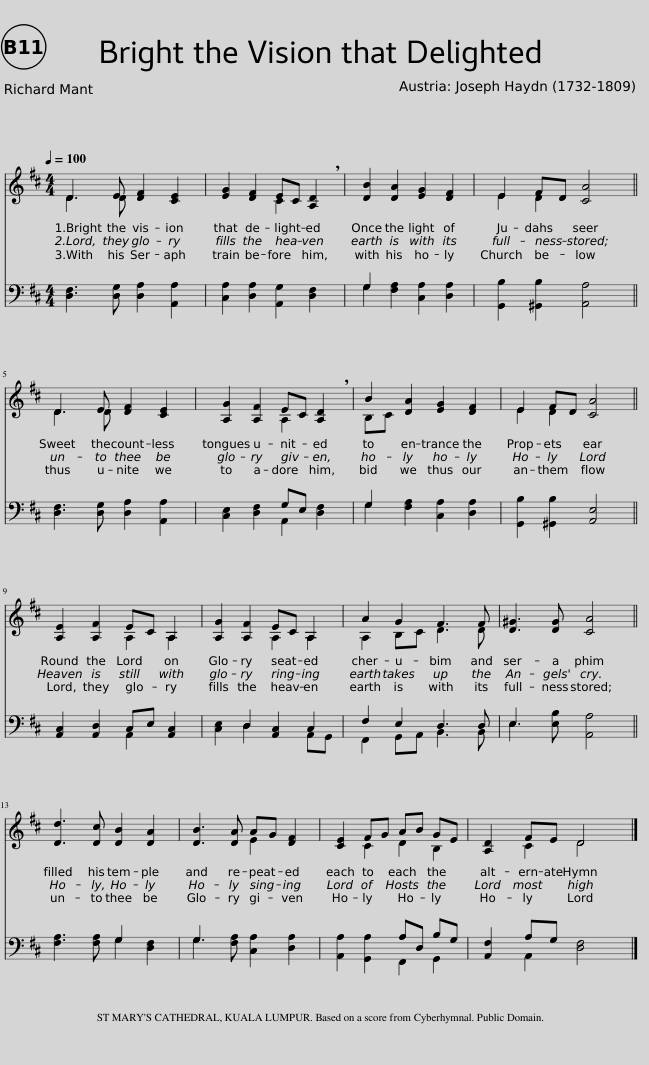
X:1
%%score ( 1 2 ) ( 3 4 )
L:1/8
Q:1/4=100
M:4/4
I:linebreak $
K:D
V:1 treble
V:2 treble
V:3 bass
V:4 bass
V:1
 D3 E [DF]2 [CE]2 | [EG]2 [DF]2 EC !breath![A,D]2 | [DB]2 [DA]2 [EG]2 [DF]2 | E2 FD [CA]4 ||$ D3 E [DF]2 [CE]2 | %5
 [A,G]2 [A,F]2 EC !breath![A,D]2 | B2 [DA]2 [EG]2 [DF]2 | E2 FD [CA]4 ||$ [A,E]2 [A,F]2 EC A,2 | [A,G]2 [A,F]2 EC A,2 | %10
 A2 G2 F3 F | [D^G]3 [DG] [CA]4 ||$ [Dd]3 [Dc] [DB]2 [DA]2 | [DB]3 [DA] AG [DF]2 | [CE]2 FG AB GE | %15
 [A,D]2 FE D4 |] %16
V:2
 D3 D x4 | x4 C2 x2 | x8 | E2 D2 x4 ||$ D3 D x4 | %5
 x4 A,2 x2 | B,C x6 | E2 D2 x4 ||$ x4 A,2 A,2 | x4 A,2 A,2 | %10
 A,2 B,C D3 D | x8 ||$ x8 | x4 E2 x2 | x2 C2 D2 B,2 | %15
 x2 C2 D4 |] %16
V:3
 [D,F,]3 [D,G,] [D,A,]2 [A,,A,]2 | [C,A,]2 [D,A,]2 [A,,G,]2 [D,F,]2 | G,2 [F,A,]2 [C,A,]2 [D,A,]2 | [G,,B,]2 [^G,,B,]2 [A,,A,]4 ||$ [D,F,]3 [D,G,] [D,A,]2 [A,,A,]2 | %5
 [C,E,]2 [D,F,]2 G,E, [D,F,]2 | G,2 [F,A,]2 [C,A,]2 [D,A,]2 | [G,,B,]2 [^G,,B,]2 [A,,E,]4 ||$ [A,,C,]2 [A,,D,]2 C,E, [A,,C,]2 | [C,E,]2 D,2 [A,,C,]2 C,2 | %10
 F,2 E,2 D,3 D, | E,3 [E,B,] [A,,A,]4 ||$ [F,A,]3 [F,A,] G,2 [D,F,]2 | G,3 [F,A,] [C,A,]2 [D,A,]2 | [A,,A,]2 [G,,A,]2 A,D, B,G, | %15
 [A,,F,]2 A,G, [D,F,]4 |] %16
V:4
 x8 | x8 | G,2 x6 | x8 ||$ x8 | %5
 x4 A,,2 x2 | G,2 x6 | x8 ||$ x4 A,,2 x2 | x2 D,2 x2 A,,G,, | %10
 F,,2 G,,A,, B,,3 B,, | E,3 x5 ||$ x4 G,2 x2 | G,3 x5 | x4 F,,2 G,,2 | %15
 x2 A,,2 x4 |] %16
